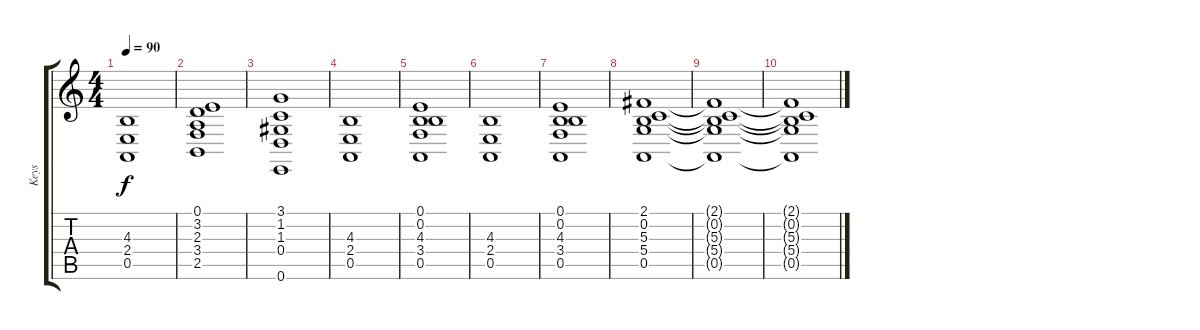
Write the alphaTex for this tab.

\track ("Keys" "Keys") {instrument pad2warm}
\staff {score tabs}
\tuning (E4 B3 G3 D3 A2 E2) {hide}
\ts (4 4)
\tempo 90
\clef g2
\ks c
(4.3 2.4 0.5).1{dy f} |
(0.1 3.2 2.3 3.4 2.5).1 |
(3.1 1.2 1.3 0.4 0.6).1 |
(4.3 2.4 0.5).1 |
(0.1 0.2 4.3 3.4 0.5).1 |
(4.3 2.4 0.5).1 |
(0.1 0.2 4.3 3.4 0.5).1 |
(2.1 0.2 5.3 5.4 0.5).1 |
(2.1{t} 0.2{t} 5.3{t} 5.4{t} 0.5{t}).1 |
(2.1{t} 0.2{t} 5.3{t} 5.4{t} 0.5{t}).1
